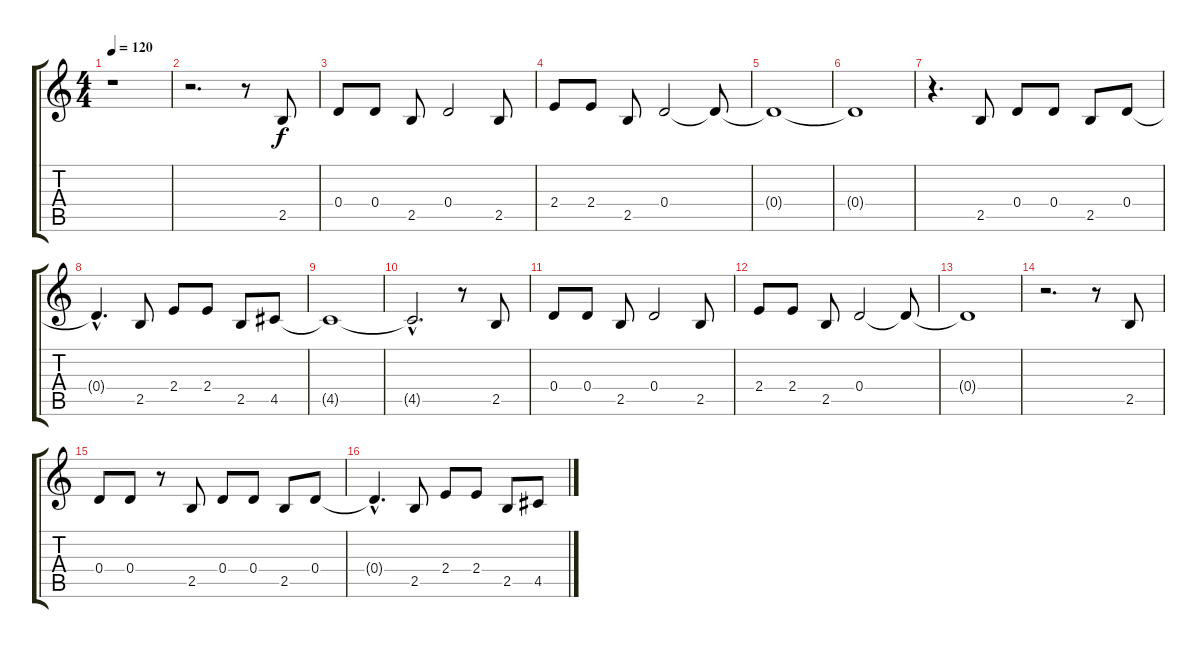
\track "" {instrument distortionguitar}
\staff {score tabs}
\tuning (E4 B3 G3 D3 A2 E2) {hide}
\ts (4 4)
\tempo 120
\clef g2
\ks c
r.1{dy f} |
r.2{d} r.8 2.5.8 |
0.4.8 0.4.8 2.5.8 0.4.2 2.5.8 |
2.4.8 2.4.8 2.5.8 0.4.2 0.4{t}.8 |
0.4{t}.1 |
0.4{t}.1 |
r.4{d} 2.5.8 0.4.8 0.4.8 2.5.8 0.4.8 |
0.4{hac t}.4{d} 2.5.8 2.4.8 2.4.8 2.5.8 4.5.8 |
4.5{t}.1 |
4.5{hac t}.2{d} r.8 2.5.8 |
0.4.8 0.4.8 2.5.8 0.4.2 2.5.8 |
2.4.8 2.4.8 2.5.8 0.4.2 0.4{t}.8 |
0.4{t}.1 |
r.2{d} r.8 2.5.8 |
0.4.8 0.4.8 r.8 2.5.8 0.4.8 0.4.8 2.5.8 0.4.8 |
0.4{hac t}.4{d} 2.5.8 2.4.8 2.4.8 2.5.8 4.5.8
